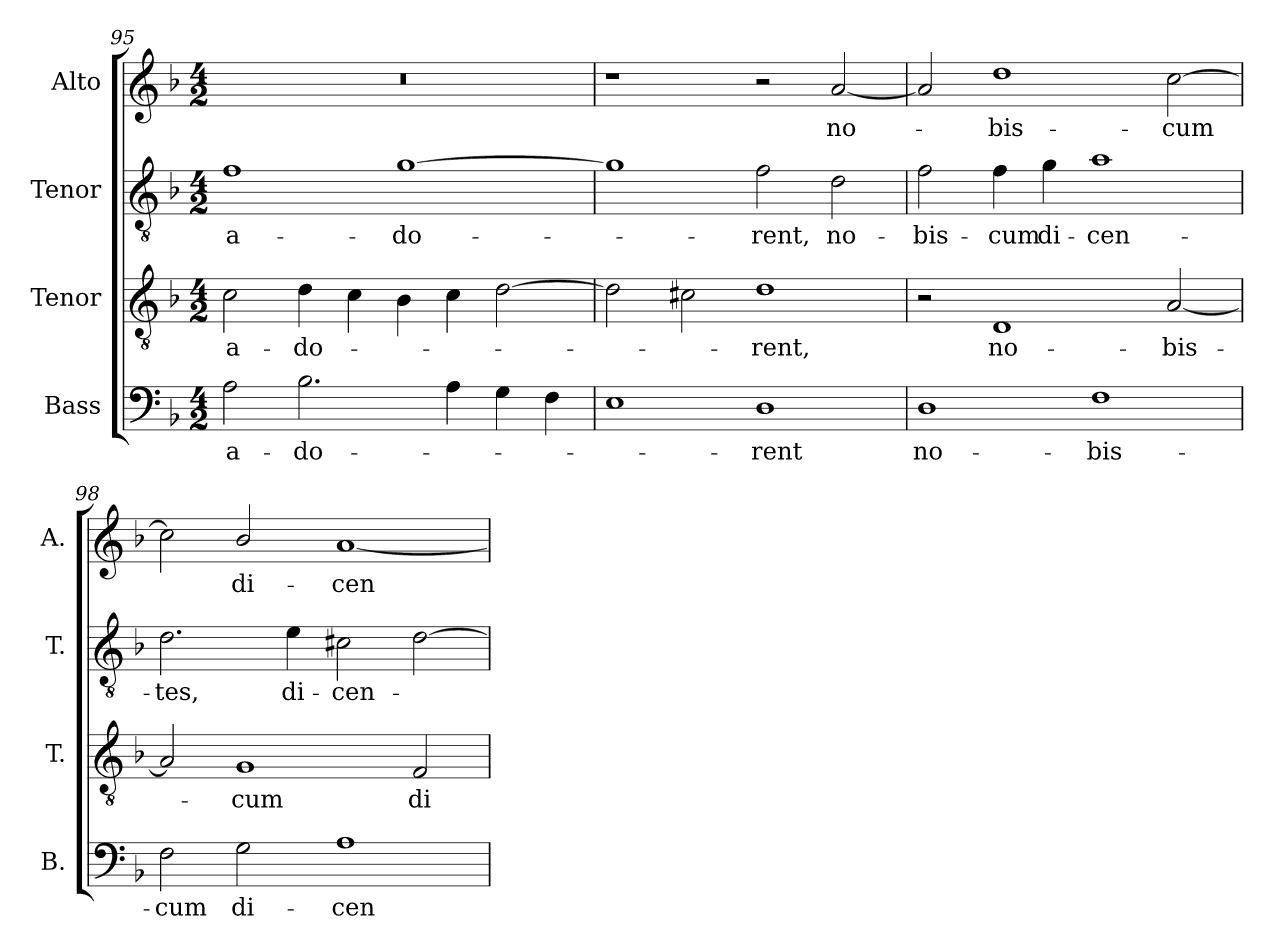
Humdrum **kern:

**kern	**text	**kern	**text	**kern	**text	**kern	**text
*part4	*part4	*part3	*part3	*part2	*part2	*part1	*part1
*staff4	*staff4	*staff3	*staff3	*staff2	*staff2	*staff1	*staff1
*I"Bass	*	*I"Tenor	*	*I"Tenor	*	*I"Alto	*
*I'B.	*	*I'T.	*	*I'T.	*	*I'A.	*
*clefF4	*	*clefGv2	*	*clefGv2	*	*clefG2	*
*	*	*ITrd7c12	*	*ITrd7c12	*	*	*
*k[b-]	*	*k[b-]	*	*k[b-]	*	*k[b-]	*
*F:	*	*F:	*	*F:	*	*F:	*
*M4/2	*	*M4/2	*	*M4/2	*	*M4/2	*
=95	=95	=95	=95	=95	=95	=95	=95
!	!LO:LY:b:color=#000000	!	!	!	!	!	!
!	!	!	!LO:LY:b:color=#000000	!	!	!	!
!	!	!	!	!	!LO:LY:b:color=#000000	!LO:N:vis=1	!
2Ai\	a-	2Ci\	a-	1Fi	a-	0r	.
!	!LO:LY:b:color=#000000	!	!	!	!	!	!
!	!	!	!LO:LY:b:color=#000000	!	!	!	!
2.B-i\	-do-	4Di\	-do-	.	.	.	.
.	.	4Ci\	.	.	.	.	.
!	!	!	!	!	!LO:LY:b:color=#000000	!	!
.	.	4BB-i\	.	[1Gi	-do-	.	.
4Ai\	.	4Ci\	.	.	.	.	.
4Gi\	.	[2Di\	.	.	.	.	.
4Fi\	.	.	.	.	.	.	.
=96	=96	=96	=96	=96	=96	=96	=96
1Ei	.	2Di\]	.	1Gi]	.	1r	.
.	.	2C#Xi\	.	.	.	.	.
!	!LO:LY:b:color=#000000	!	!	!	!	!	!
!	!	!	!LO:LY:b:color=#000000	!	!	!	!
!	!	!	!	!	!LO:LY:b:color=#000000	!	!
1Di	-rent	1Di	-rent,	2Fi\	-rent,	2r	.
!	!	!	!	!	!LO:LY:b:color=#000000	!	!
!	!	!	!	!	!	!	!LO:LY:b:color=#000000
.	.	.	.	2Di\	no-	[2ai/	no-
=97	=97	=97	=97	=97	=97	=97	=97
!	!LO:LY:b:color=#000000	!	!	!	!	!	!
!	!	!	!	!	!LO:LY:b:color=#000000	!	!
1Di	no-	2r	.	2Fi\	-bis-	2ai/]	.
!	!	!	!LO:LY:b:color=#000000	!	!	!	!
!	!	!	!	!	!LO:LY:b:color=#000000	!	!
!	!	!	!	!	!	!	!LO:LY:b:color=#000000
.	.	1DDi	no-	4Fi\	-cum	1ddi	-bis-
!	!	!	!	!	!LO:LY:b:color=#000000	!	!
.	.	.	.	4Gi\	di-	.	.
!	!LO:LY:b:color=#000000	!	!	!	!	!	!
!	!	!	!	!	!LO:LY:b:color=#000000	!	!
1Fi	-bis-	.	.	1Ai	-cen-	.	.
!	!	!	!LO:LY:b:color=#000000	!	!	!	!
!	!	!	!	!	!	!	!LO:LY:b:color=#000000
.	.	[2AAi/	-bis-	.	.	[2cci\	-cum
!!LO:LB:g=z
=98	=98	=98	=98	=98	=98	=98	=98
!	!LO:LY:b:color=#000000	!	!	!	!	!	!
!	!	!	!	!	!LO:LY:b:color=#000000	!	!
2Fi\	-cum	2AAi/]	.	2.Di\	-tes,	2cci\]	.
!	!LO:LY:b:color=#000000	!	!	!	!	!	!
!	!	!	!LO:LY:b:color=#000000	!	!	!	!
!	!	!	!	!	!	!	!LO:LY:b:color=#000000
2Gi\	di-	1GGi	-cum	.	.	2b-i/	di-
!	!	!	!	!	!LO:LY:b:color=#000000	!	!
.	.	.	.	4Ei\	di-	.	.
!	!LO:LY:b:color=#000000	!	!	!	!	!	!
!	!	!	!	!	!LO:LY:b:color=#000000	!	!
!	!	!	!	!	!	!	!LO:LY:b:color=#000000
1Ai	-cen-	.	.	2C#Xi\	-cen-	[1ai	-cen-
!	!	!	!LO:LY:b:color=#000000	!	!	!	!
.	.	2FFi/	di-	[2Di\	.	.	.
=	=	=	=	=	=	=	=
*-	*-	*-	*-	*-	*-	*-	*-
